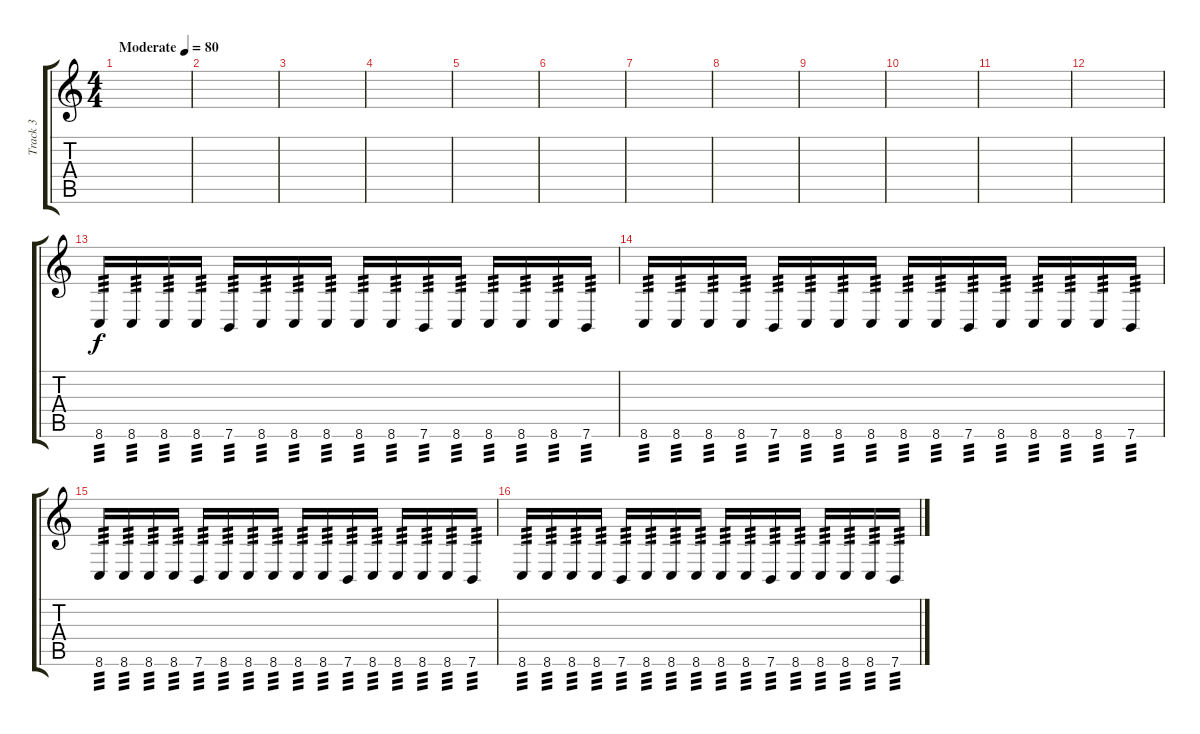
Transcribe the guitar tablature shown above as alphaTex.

\track ("Track 3" "Track 3") {instrument stringensemble1}
\staff {score tabs}
\tuning (E4 B3 G3 D3 A2 E2) {hide}
\ts (4 4)
\tempo (80 "Moderate")
\clef g2
\ks c
|
|
|
|
|
|
|
|
|
|
|
|
8.6.16{tp 3} 8.6.16{tp 3} 8.6.16{tp 3} 8.6.16{tp 3} 7.6.16{tp 3} 8.6.16{tp 3} 8.6.16{tp 3} 8.6.16{tp 3} 8.6.16{tp 3} 8.6.16{tp 3} 7.6.16{tp 3} 8.6.16{tp 3} 8.6.16{tp 3} 8.6.16{tp 3} 8.6.16{tp 3} 7.6.16{tp 3} |
8.6.16{tp 3} 8.6.16{tp 3} 8.6.16{tp 3} 8.6.16{tp 3} 7.6.16{tp 3} 8.6.16{tp 3} 8.6.16{tp 3} 8.6.16{tp 3} 8.6.16{tp 3} 8.6.16{tp 3} 7.6.16{tp 3} 8.6.16{tp 3} 8.6.16{tp 3} 8.6.16{tp 3} 8.6.16{tp 3} 7.6.16{tp 3} |
8.6.16{tp 3} 8.6.16{tp 3} 8.6.16{tp 3} 8.6.16{tp 3} 7.6.16{tp 3} 8.6.16{tp 3} 8.6.16{tp 3} 8.6.16{tp 3} 8.6.16{tp 3} 8.6.16{tp 3} 7.6.16{tp 3} 8.6.16{tp 3} 8.6.16{tp 3} 8.6.16{tp 3} 8.6.16{tp 3} 7.6.16{tp 3} |
8.6.16{tp 3} 8.6.16{tp 3} 8.6.16{tp 3} 8.6.16{tp 3} 7.6.16{tp 3} 8.6.16{tp 3} 8.6.16{tp 3} 8.6.16{tp 3} 8.6.16{tp 3} 8.6.16{tp 3} 7.6.16{tp 3} 8.6.16{tp 3} 8.6.16{tp 3} 8.6.16{tp 3} 8.6.16{tp 3} 7.6.16{tp 3}
